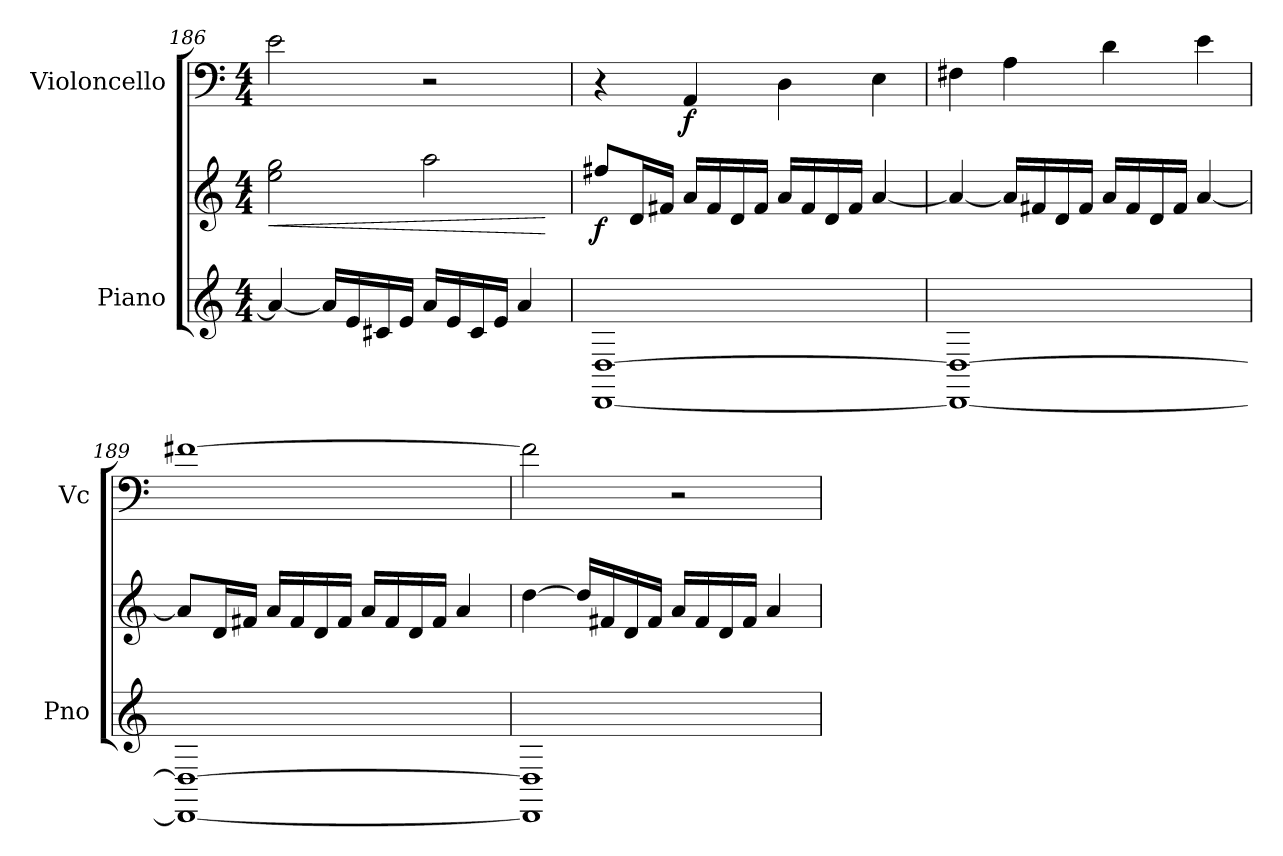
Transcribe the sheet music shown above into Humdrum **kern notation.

**kern	**kern	**dynam	**kern	**dynam
*part2	*part2	*part2	*part1	*part1
*staff3	*staff2	*staff2/3	*staff1	*staff1
*I"Piano	*	*	*I"Violoncello	*
*I'Pno	*	*	*I'Vc	*
!!LO:LB:g=z
*clefG2	*clefG2	*	*clefF4	*
*k[]	*k[]	*	*k[]	*
*M4/4	*M4/4	*	*M4/4	*
=186	=186	=186	=186	=186
!	!	!LO:HP:b	!	!
4a/_	2ee\ 2gg\	<	2e\	.
16a/LL]	.	.	.	.
16e/	.	.	.	.
16c#X/	.	.	.	.
16e/JJ	.	.	.	.
16a/LL	2aa\	.	2r	.
16e/	.	.	.	.
16c#/	.	.	.	.
16e/JJ	.	.	.	.
4a/	.	.	.	.
.	.	[	.	.
=187	=187	=187	=187	=187
!	!	!LO:DY:b	!	!
[1DD [1D	8ff#X/L	f	4r	.
.	16d/L	.	.	.
.	16f#X/JJ	.	.	.
!	!	!	!	!LO:DY:b
.	16a/LL	.	4AA/	f
.	16f#/	.	.	.
.	16d/	.	.	.
.	16f#/JJ	.	.	.
.	16a/LL	.	4D\	.
.	16f#/	.	.	.
.	16d/	.	.	.
.	16f#/JJ	.	.	.
.	[4a/	.	4E\	.
=188	=188	=188	=188	=188
1DD_ 1D_	4a/_	.	4F#X\	.
.	16a/LL]	.	4A\	.
.	16f#X/	.	.	.
.	16d/	.	.	.
.	16f#/JJ	.	.	.
.	16a/LL	.	4d\	.
.	16f#/	.	.	.
.	16d/	.	.	.
.	16f#/JJ	.	.	.
.	[4a/	.	4e\	.
!!LO:LB:g=z
=189	=189	=189	=189	=189
1DD_ 1D_	8a/L]	.	[1f#X	.
.	16d/L	.	.	.
.	16f#X/JJ	.	.	.
.	16a/LL	.	.	.
.	16f#/	.	.	.
.	16d/	.	.	.
.	16f#/JJ	.	.	.
.	16a/LL	.	.	.
.	16f#/	.	.	.
.	16d/	.	.	.
.	16f#/JJ	.	.	.
.	4a/	.	.	.
=190	=190	=190	=190	=190
1DD] 1D]	[4dd\	.	2f#\]	.
.	16dd/LL]	.	.	.
.	16f#X/	.	.	.
.	16d/	.	.	.
.	16f#/JJ	.	.	.
.	16a/LL	.	2r	.
.	16f#/	.	.	.
.	16d/	.	.	.
.	16f#/JJ	.	.	.
.	4a/	.	.	.
=	=	=	=	=
*-	*-	*-	*-	*-
